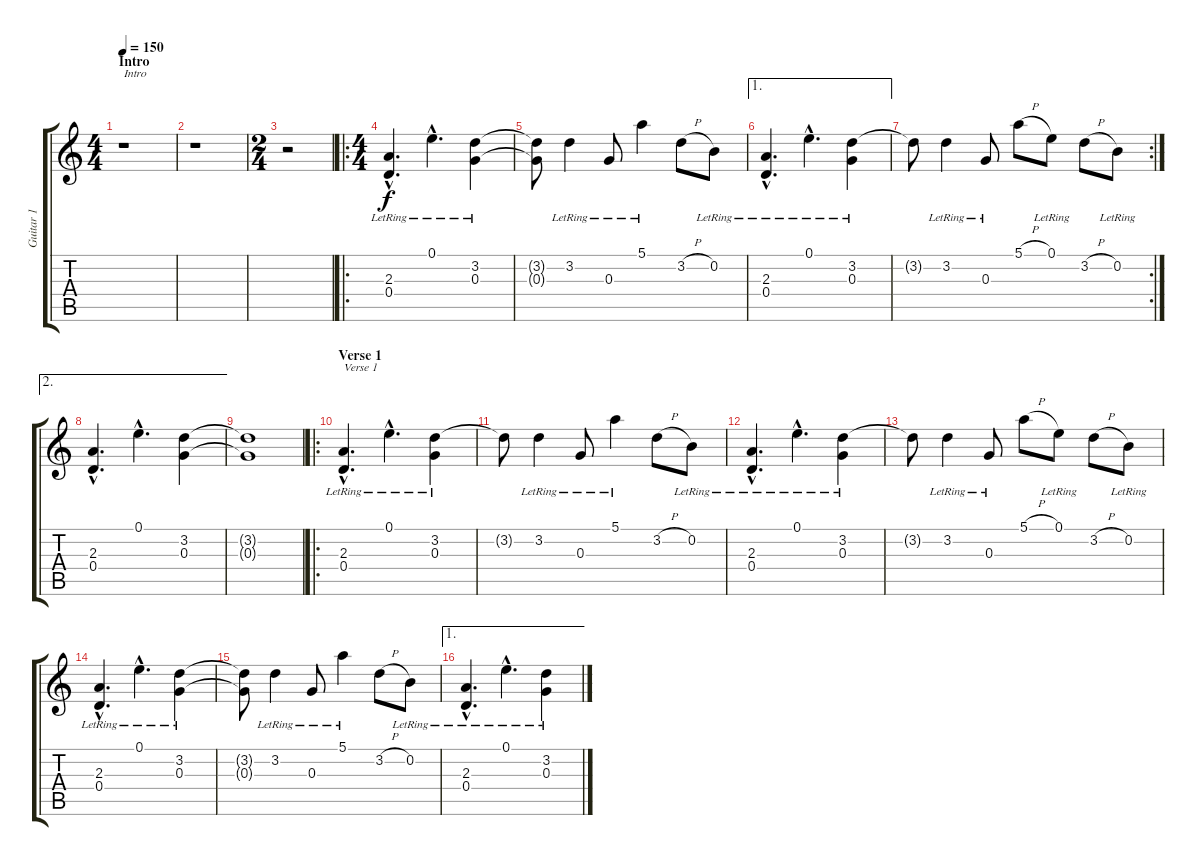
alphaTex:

\track ("Guitar 1" "Guitar 1") {instrument electricguitarjazz}
\staff {score tabs}
\tuning (E4 B3 G3 D3 A2 E2) {hide}
\ts (4 4)
\section ("" "Intro")
\tempo 150
\clef g2
\ks c
r.1{txt "Intro" dy f instrument electricguitarjazz} |
r.1 |
\ts (2 4)
r.2 |
\ro
\ts (4 4)
(2.3{hac lr} 0.4{hac lr}).4{d volume 8} 0.1{hac lr}.4{d} (3.2{lr} 0.3{lr}).4 |
(3.2{t} 0.3{t}).8 3.2{lr}.4 0.3{lr}.8 5.1{lr}.4 3.2{h}.8 0.2{lr}.8 |
\ae 1
(2.3{hac lr} 0.4{hac lr}).4{d} 0.1{hac lr}.4{d} (3.2{lr} 0.3{lr}).4 |
\rc 2
3.2{t}.8 3.2{lr}.4 0.3{lr}.8 5.1{h}.8 0.1{lr}.8 3.2{h}.8 0.2{lr}.8 |
\ae 2
(2.3{hac} 0.4{hac}).4{d} 0.1{hac}.4{d} (3.2 0.3).4 |
(3.2{t} 0.3{t}).1 |
\ro
\section ("" "Verse 1")
(2.3{hac lr} 0.4{hac lr}).4{d txt "Verse 1" volume 11} 0.1{hac lr}.4{d} (3.2{lr} 0.3{lr}).4 |
3.2{t}.8 3.2{lr}.4 0.3{lr}.8 5.1{lr}.4 3.2{h}.8 0.2{lr}.8 |
(2.3{hac lr} 0.4{hac lr}).4{d} 0.1{hac lr}.4{d} (3.2{lr} 0.3{lr}).4 |
3.2{t}.8 3.2{lr}.4 0.3{lr}.8 5.1{h}.8 0.1{lr}.8 3.2{h}.8 0.2{lr}.8 |
(2.3{hac lr} 0.4{hac lr}).4{d} 0.1{hac lr}.4{d} (3.2{lr} 0.3{lr}).4 |
(3.2{t} 0.3{t}).8 3.2{lr}.4 0.3{lr}.8 5.1{lr}.4 3.2{h}.8 0.2{lr}.8 |
\ae 1
(2.3{hac lr} 0.4{hac lr}).4{d} 0.1{hac lr}.4{d} (3.2{lr} 0.3{lr}).4
